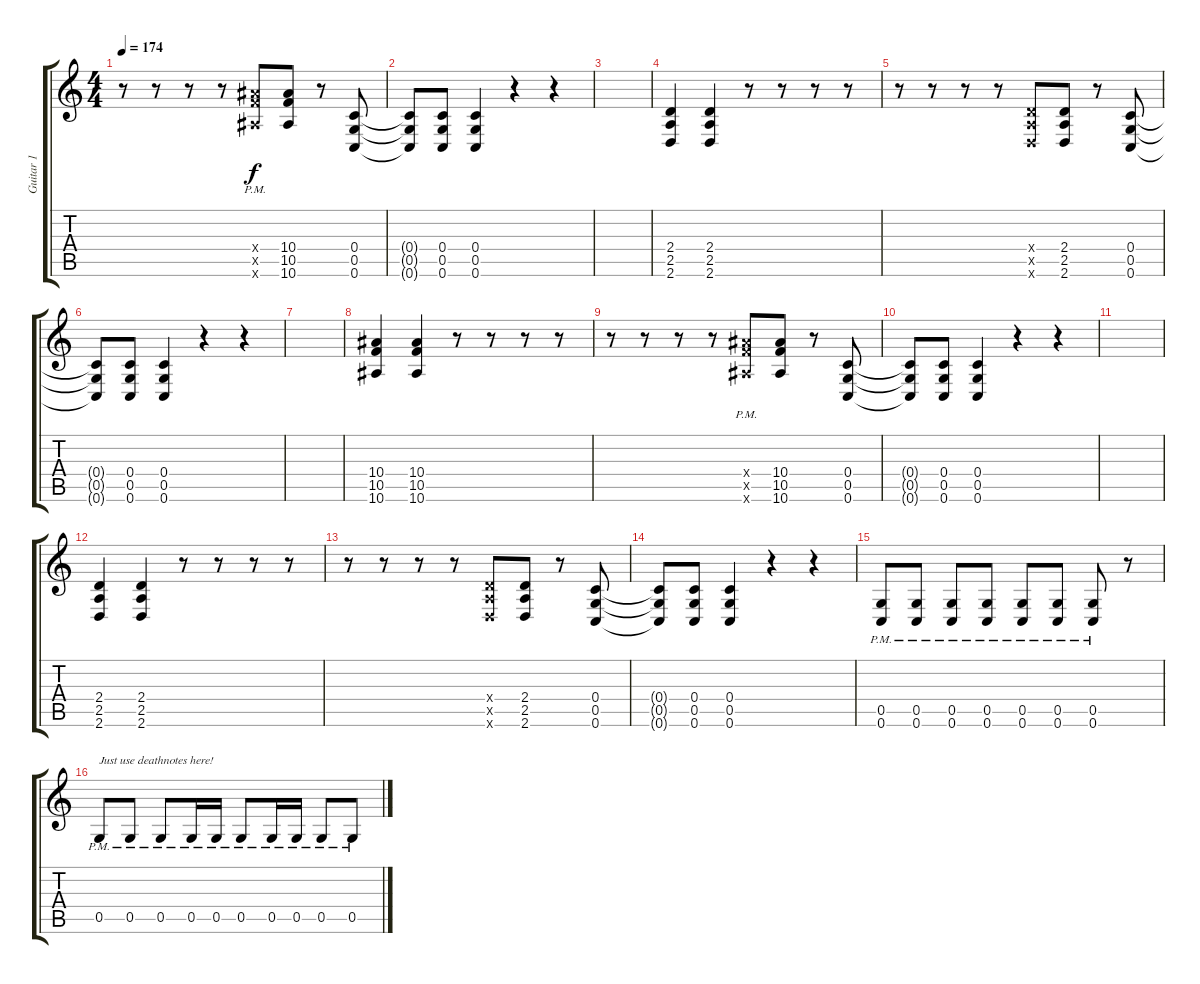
\track ("Guitar 1" "Guitar 1") {instrument acousticguitarsteel}
\staff {score tabs}
\tuning (D4 A3 F3 C3 G2 C2) {hide}
\ts (4 4)
\tempo 174
\clef g2
\ks c
r.8{dy f} r.8 r.8 r.8 (10.4{pm x} 10.5{pm x} 10.6{pm x}).8 (10.4 10.5 10.6).8 r.8 (0.4 0.5 0.6).8 |
(0.4{t} 0.5{t} 0.6{t}).8 (0.4 0.5 0.6).8 (0.4 0.5 0.6).4 r.4 r.4 |
|
(2.4 2.5 2.6).4 (2.4 2.5 2.6).4 r.8 r.8 r.8 r.8 |
r.8 r.8 r.8 r.8 (2.4{x} 2.5{x} 2.6{x}).8 (2.4 2.5 2.6).8 r.8 (0.4 0.5 0.6).8 |
(0.4{t} 0.5{t} 0.6{t}).8 (0.4 0.5 0.6).8 (0.4 0.5 0.6).4 r.4 r.4 |
|
(10.4 10.5 10.6).4{volume 13 instrument distortionguitar} (10.4 10.5 10.6).4 r.8 r.8 r.8 r.8 |
r.8 r.8 r.8 r.8 (10.4{pm x} 10.5{pm x} 10.6{pm x}).8 (10.4 10.5 10.6).8 r.8 (0.4 0.5 0.6).8 |
(0.4{t} 0.5{t} 0.6{t}).8 (0.4 0.5 0.6).8 (0.4 0.5 0.6).4 r.4 r.4 |
|
(2.4 2.5 2.6).4 (2.4 2.5 2.6).4 r.8 r.8 r.8 r.8 |
r.8 r.8 r.8 r.8 (2.4{x} 2.5{x} 2.6{x}).8 (2.4 2.5 2.6).8 r.8 (0.4 0.5 0.6).8 |
(0.4{t} 0.5{t} 0.6{t}).8 (0.4 0.5 0.6).8 (0.4 0.5 0.6).4 r.4 r.4 |
(0.5{pm} 0.6{pm}).8 (0.5{pm} 0.6{pm}).8 (0.5{pm} 0.6{pm}).8 (0.5{pm} 0.6{pm}).8 (0.5{pm} 0.6{pm}).8 (0.5{pm} 0.6{pm}).8 (0.5{pm} 0.6{pm}).8 r.8 |
0.5{pm}.8{txt "Just use deathnotes here!" volume 9 instrument woodblock} 0.5{pm}.8 0.5{pm}.8 0.5{pm}.16 0.5{pm}.16 0.5{pm}.8 0.5{pm}.16 0.5{pm}.16 0.5{pm}.8 0.5{pm}.8
